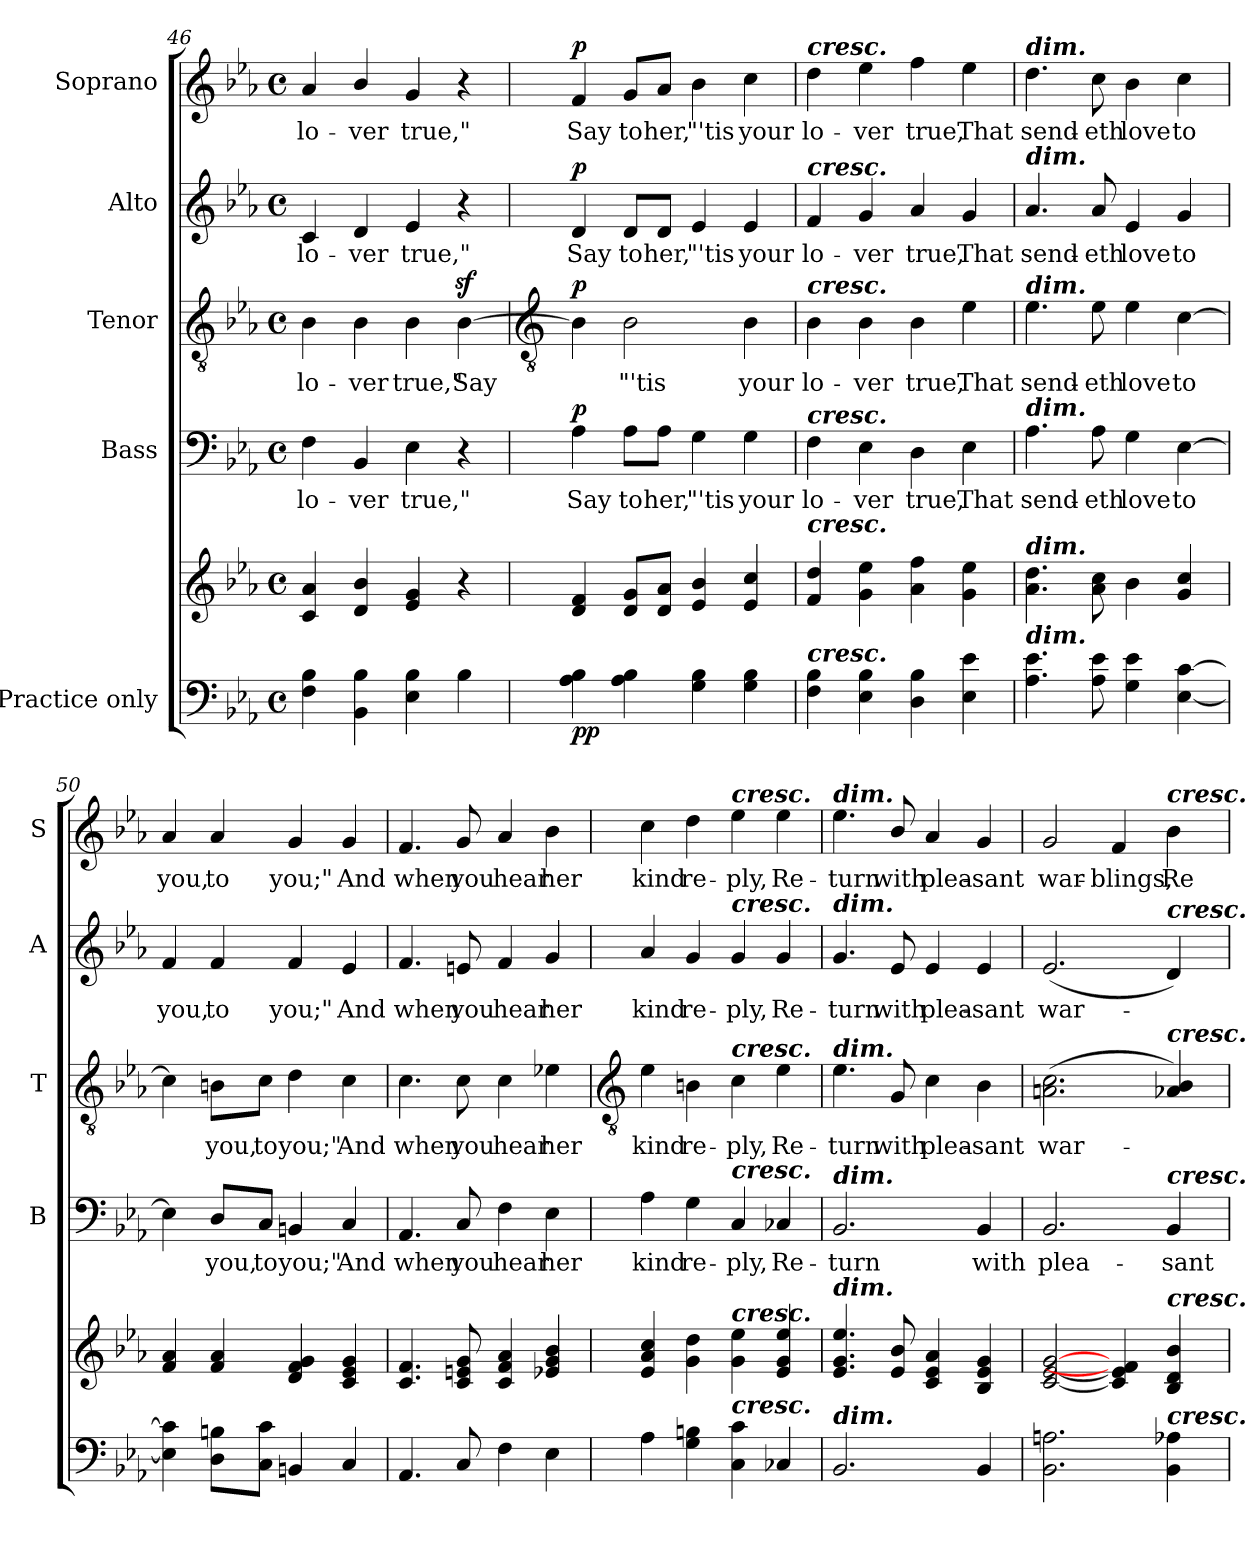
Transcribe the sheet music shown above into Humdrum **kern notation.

**kern	**kern	**dynam	**kern	**text	**dynam	**kern	**text	**dynam	**kern	**text	**dynam	**kern	**text	**dynam
*part5	*part5	*part5	*part4	*part4	*part4	*part3	*part3	*part3	*part2	*part2	*part2	*part1	*part1	*part1
*staff6	*staff5	*staff5/6	*staff4	*staff4	*staff4	*staff3	*staff3	*staff3	*staff2	*staff2	*staff2	*staff1	*staff1	*staff1
*I"Practice only	*	*	*I"Bass	*	*	*I"Tenor	*	*	*I"Alto	*	*	*I"Soprano	*	*
*	*	*	*I'B	*	*	*I'T	*	*	*I'A	*	*	*I'S	*	*
*clefF4	*clefG2	*	*clefF4	*	*	*clefGv2	*	*	*clefG2	*	*	*clefG2	*	*
*k[b-e-a-]	*k[b-e-a-]	*	*k[b-e-a-]	*	*	*k[b-e-a-]	*	*	*k[b-e-a-]	*	*	*k[b-e-a-]	*	*
*E-:	*E-:	*	*E-:	*	*	*E-:	*	*	*E-:	*	*	*E-:	*	*
*M4/4	*M4/4	*	*M4/4	*	*	*M4/4	*	*	*M4/4	*	*	*M4/4	*	*
*met(c)	*met(c)	*	*met(c)	*	*	*met(c)	*	*	*met(c)	*	*	*met(c)	*	*
=46	=46	=46	=46	=46	=46	=46	=46	=46	=46	=46	=46	=46	=46	=46
*^	*	*	*	*	*	*	*	*	*	*	*	*	*	*
!	!	!	!	!	!LO:LY:b	!	!	!LO:LY:b	!	!	!LO:LY:b	!	!	!LO:LY:b	!
1ryy	4F\ 4B-\	4c 4a-	.	4F	lo-	.	4B-	lo-	.	4c	lo-	.	4a-	lo-	.
!	!	!	!	!	!LO:LY:b	!	!	!LO:LY:b	!	!	!LO:LY:b	!	!	!LO:LY:b	!
.	4BB-\ 4B-\	4d/ 4b-/	.	4BB-	-ver	.	4B-	-ver	.	4d	-ver	.	4b-/	-ver	.
!	!	!	!	!	!LO:LY:b	!	!	!LO:LY:b	!	!	!LO:LY:b	!	!	!LO:LY:b	!
.	4E-\ 4B-\	4e- 4g	.	4E-	true,"	.	4B-	true,"	.	4e-	true,"	.	4g	true,"	.
!	!	!	!	!	!	!	!	!LO:LY:b	!	!	!	!	!	!	!
.	4B-\	4r	.	4r	.	.	[4B-z<	Say	.	4r	.	.	4r	.	.
*v	*v	*	*	*	*	*	*	*	*	*	*	*	*	*	*
!!LO:LB:g=z
=47	=47	=47	=47	=47	=47	=47	=47	=47	=47	=47	=47	=47	=47	=47
*	*	*	*	*	*	*clefGv2	*	*	*	*	*	*	*	*
*^	*	*	*	*	*	*	*	*	*	*	*	*	*	*
!	!	!	!LO:DY:b=2	!	!LO:LY:b	!	!	!	!	!	!LO:LY:b	!	!	!LO:LY:b	!
!	!	!	!LO:DY:n=1:b	!	!	!LO:DY:b	!	!	!LO:DY:b	!	!	!LO:DY:b	!	!	!LO:DY:b
*v	*v	*	*	*	*	*	*	*	*	*	*	*	*	*	*
4A- 4B-	4d 4f	p p	4A-	Say	p	4B-]	.	p	4d	Say	p	4f	Say	p
!	!	!	!	!LO:LY:b	!	!	!LO:LY:b	!	!	!LO:LY:b	!	!	!LO:LY:b	!
4A- 4B-	8d 8gL	.	8A-\L	to	.	2B-	"'tis	.	8d/L	to	.	8g/L	to	.
!	!	!	!	!LO:LY:b	!	!	!	!	!	!LO:LY:b	!	!	!LO:LY:b	!
.	8d 8a-J	.	8A-\J	her,	.	.	.	.	8d/J	her,	.	8a-/J	her,	.
!	!	!	!	!LO:LY:b	!	!	!	!	!	!LO:LY:b	!	!	!LO:LY:b	!
4G 4B-	4e- 4b-	.	4G	"'tis	.	.	.	.	4e-	"'tis	.	4b-	"'tis	.
!	!	!	!	!LO:LY:b	!	!	!LO:LY:b	!	!	!LO:LY:b	!	!	!LO:LY:b	!
4G 4B-	4e- 4cc	.	4G	your	.	4B-	your	.	4e-	your	.	4cc	your	.
=48	=48	=48	=48	=48	=48	=48	=48	=48	=48	=48	=48	=48	=48	=48
!	!	!	!	!	!	!	!	!	!	!	!	!LO:TX:a:Bi:t=cresc.	!	!
!	!	!	!	!	!	!	!	!	!LO:TX:a:Bi:t=cresc.	!	!	!	!	!
!	!	!	!	!	!	!LO:TX:a:Bi:t=cresc.	!	!	!	!	!	!	!	!
!	!	!	!LO:TX:a:Bi:t=cresc.	!	!	!	!	!	!	!	!	!	!	!
!	!LO:TX:a:Bi:t=cresc.	!	!	!	!	!	!	!	!	!	!	!	!	!
!LO:TX:a:Bi:t=cresc.	!	!	!	!	!	!	!	!	!	!	!	!	!	!
!	!	!	!	!LO:LY:b	!	!	!LO:LY:b	!	!	!LO:LY:b	!	!	!LO:LY:b	!
4F 4B-	4f 4dd	.	4F	lo-	.	4B-	lo-	.	4f	lo-	.	4dd	lo-	.
!	!	!	!	!LO:LY:b	!	!	!LO:LY:b	!	!	!LO:LY:b	!	!	!LO:LY:b	!
4E- 4B-	4g 4ee-	.	4E-	-ver	.	4B-	-ver	.	4g	-ver	.	4ee-	-ver	.
!	!	!	!	!LO:LY:b	!	!	!LO:LY:b	!	!	!LO:LY:b	!	!	!LO:LY:b	!
4D 4B-	4a- 4ff	.	4D	true,	.	4B-	true,	.	4a-	true,	.	4ff	true,	.
!	!	!	!	!LO:LY:b	!	!	!LO:LY:b	!	!	!LO:LY:b	!	!	!LO:LY:b	!
4E- 4e-	4g 4ee-	.	4E-	That	.	4e-	That	.	4g	That	.	4ee-	That	.
=49	=49	=49	=49	=49	=49	=49	=49	=49	=49	=49	=49	=49	=49	=49
!	!	!	!	!	!	!	!	!	!	!	!	!LO:TX:a:Bi:t=dim.	!	!
!	!	!	!	!	!	!	!	!	!LO:TX:a:Bi:t=dim.	!	!	!	!	!
!	!	!	!	!	!	!LO:TX:a:Bi:t=dim.	!	!	!	!	!	!	!	!
!	!	!	!LO:TX:a:Bi:t=dim.	!	!	!	!	!	!	!	!	!	!	!
!	!LO:TX:a:Bi:t=dim.	!	!	!	!	!	!	!	!	!	!	!	!	!
!LO:TX:a:Bi:t=dim.	!	!	!	!	!	!	!	!	!	!	!	!	!	!
!	!	!	!	!LO:LY:b	!	!	!LO:LY:b	!	!	!LO:LY:b	!	!	!LO:LY:b	!
4.A- 4.e-	4.a- 4.dd	.	4.A-	send-	.	4.e-	send-	.	4.a-	send-	.	4.dd	send-	.
!	!	!	!	!LO:LY:b	!	!	!LO:LY:b	!	!	!LO:LY:b	!	!	!LO:LY:b	!
8A- 8e-	8a- 8cc	.	8A-	-eth	.	8e-	-eth	.	8a-	-eth	.	8cc	-eth	.
!	!	!	!	!LO:LY:b	!	!	!LO:LY:b	!	!	!LO:LY:b	!	!	!LO:LY:b	!
4G 4e-	4b-	.	4G	love	.	4e-	love	.	4e-	love	.	4b-	love	.
!	!	!	!	!LO:LY:b	!	!	!LO:LY:b	!	!	!LO:LY:b	!	!	!LO:LY:b	!
[4E- [4c	4g 4cc	.	[4E-	to	.	[4c	to	.	4g	to	.	4cc	to	.
=50	=50	=50	=50	=50	=50	=50	=50	=50	=50	=50	=50	=50	=50	=50
!	!	!	!	!	!	!	!	!	!	!LO:LY:b	!	!	!LO:LY:b	!
4E-] 4c]	4f 4a-	.	4E-]	.	.	4c]	.	.	4f	you,	.	4a-	you,	.
!	!	!	!	!LO:LY:b	!	!	!LO:LY:b	!	!	!LO:LY:b	!	!	!LO:LY:b	!
8D 8BnL	4f 4a-	.	8D/L	you,	.	8Bn\L	you,	.	4f	to	.	4a-	to	.
!	!	!	!	!LO:LY:b	!	!	!LO:LY:b	!	!	!	!	!	!	!
8C 8cJ	.	.	8C/J	to	.	8c\J	to	.	.	.	.	.	.	.
!	!	!	!	!LO:LY:b	!	!	!LO:LY:b	!	!	!LO:LY:b	!	!	!LO:LY:b	!
4BBn	4d 4f 4g	.	4BBn	you;"	.	4d	you;"	.	4f	you;"	.	4g	you;"	.
!	!	!	!	!LO:LY:b	!	!	!LO:LY:b	!	!	!LO:LY:b	!	!	!LO:LY:b	!
4C	4c 4e- 4g	.	4C	And	.	4c	And	.	4e-	And	.	4g	And	.
=51	=51	=51	=51	=51	=51	=51	=51	=51	=51	=51	=51	=51	=51	=51
!	!	!	!	!LO:LY:b	!	!	!LO:LY:b	!	!	!LO:LY:b	!	!	!LO:LY:b	!
4.AA-	4.c 4.f	.	4.AA-	when	.	4.c	when	.	4.f	when	.	4.f	when	.
!	!	!	!	!LO:LY:b	!	!	!LO:LY:b	!	!	!LO:LY:b	!	!	!LO:LY:b	!
8C	8c 8en 8g	.	8C	you	.	8c	you	.	8en	you	.	8g	you	.
!	!	!	!	!LO:LY:b	!	!	!LO:LY:b	!	!	!LO:LY:b	!	!	!LO:LY:b	!
4F	4c 4f 4a-	.	4F	hear	.	4c	hear	.	4f	hear	.	4a-	hear	.
!	!	!	!	!LO:LY:b	!	!	!LO:LY:b	!	!	!LO:LY:b	!	!	!LO:LY:b	!
4E-	4e-X 4g 4b-	.	4E-	her	.	4e-X	her	.	4g	her	.	4b-	her	.
!!LO:LB:g=z
=52	=52	=52	=52	=52	=52	=52	=52	=52	=52	=52	=52	=52	=52	=52
*	*	*	*	*	*	*clefGv2	*	*	*	*	*	*	*	*
!	!	!	!	!LO:LY:b	!	!	!LO:LY:b	!	!	!LO:LY:b	!	!	!LO:LY:b	!
4A-	4e- 4a- 4cc	.	4A-	kind	.	4e-	kind	.	4a-	kind	.	4cc	kind	.
!	!	!	!	!LO:LY:b	!	!	!LO:LY:b	!	!	!LO:LY:b	!	!	!LO:LY:b	!
4G 4Bn	4g 4dd	.	4G	re-	.	4Bn	re-	.	4g	re-	.	4dd	re-	.
!	!	!	!	!	!	!	!	!	!	!	!	!LO:TX:a:Bi:t=cresc.	!	!
!	!	!	!	!	!	!	!	!	!LO:TX:a:Bi:t=cresc.	!	!	!	!	!
!	!	!	!	!	!	!LO:TX:a:Bi:t=cresc.	!	!	!	!	!	!	!	!
!	!	!	!LO:TX:a:Bi:t=cresc.	!	!	!	!	!	!	!	!	!	!	!
!	!LO:TX:a:Bi:t=cresc.	!	!	!	!	!	!	!	!	!	!	!	!	!
!LO:TX:a:Bi:t=cresc.	!	!	!	!	!	!	!	!	!	!	!	!	!	!
!	!	!	!	!LO:LY:b	!	!	!LO:LY:b	!	!	!LO:LY:b	!	!	!LO:LY:b	!
4C 4c	4g 4ee-	.	4C	-ply,	.	4c	-ply,	.	4g	-ply,	.	4ee-	-ply,	.
!	!	!	!	!LO:LY:b	!	!	!LO:LY:b	!	!	!LO:LY:b	!	!	!LO:LY:b	!
4C-X	4e- 4g 4ee-	.	4C-X	Re-	.	4e-	Re-	.	4g	Re-	.	4ee-	Re-	.
=53	=53	=53	=53	=53	=53	=53	=53	=53	=53	=53	=53	=53	=53	=53
!	!	!	!	!	!	!	!	!	!	!	!	!LO:TX:a:Bi:t=dim.	!	!
!	!	!	!	!	!	!	!	!	!LO:TX:a:Bi:t=dim.	!	!	!	!	!
!	!	!	!	!	!	!LO:TX:a:Bi:t=dim.	!	!	!	!	!	!	!	!
!	!	!	!LO:TX:a:Bi:t=dim.	!	!	!	!	!	!	!	!	!	!	!
!	!LO:TX:a:Bi:t=dim.	!	!	!	!	!	!	!	!	!	!	!	!	!
!LO:TX:a:Bi:t=dim.	!	!	!	!	!	!	!	!	!	!	!	!	!	!
!	!	!	!	!LO:LY:b	!	!	!LO:LY:b	!	!	!LO:LY:b	!	!	!LO:LY:b	!
2.BB-	4.e- 4.g 4.ee-	.	2.BB-	-turn	.	4.e-	-turn	.	4.g	-turn	.	4.ee-	-turn	.
!	!	!	!	!	!	!	!LO:LY:b	!	!	!LO:LY:b	!	!	!LO:LY:b	!
.	8e-/ 8b-/	.	.	.	.	8G	with	.	8e-	with	.	8b-/	with	.
!	!	!	!	!	!	!	!LO:LY:b	!	!	!LO:LY:b	!	!	!LO:LY:b	!
.	4c 4e- 4a-	.	.	.	.	4c	plea-	.	4e-	plea-	.	4a-	plea-	.
!	!	!	!	!LO:LY:b	!	!	!LO:LY:b	!	!	!LO:LY:b	!	!	!LO:LY:b	!
4BB-	4B- 4e- 4g	.	4BB-	with	.	4B-	-sant	.	4e-	-sant	.	4g	-sant	.
=54	=54	=54	=54	=54	=54	=54	=54	=54	=54	=54	=54	=54	=54	=54
!	!	!	!	!LO:LY:b	!	!	!LO:LY:b	!	!	!LO:LY:b	!	!	!LO:LY:b	!
2.BB- 2.An	[2c [2e- [2g	.	2.BB-	plea-	.	(>2.An 2.c	war-	.	(<2.e-	war-	.	2g	war-	.
!	!	!	!	!	!	!	!	!	!	!	!	!	!LO:LY:b	!
.	4c] 4e-] 4f]	.	.	.	.	.	.	.	.	.	.	4f	-blings,	.
!	!	!	!	!	!	!	!	!	!	!	!	!LO:TX:a:Bi:t=cresc.	!	!
!	!	!	!	!	!	!	!	!	!LO:TX:a:Bi:t=cresc.	!	!	!	!	!
!	!	!	!	!	!	!LO:TX:a:Bi:t=cresc.	!	!	!	!	!	!	!	!
!	!	!	!LO:TX:a:Bi:t=cresc.	!	!	!	!	!	!	!	!	!	!	!
!	!LO:TX:a:Bi:t=cresc.	!	!	!	!	!	!	!	!	!	!	!	!	!
!LO:TX:a:Bi:t=cresc.	!	!	!	!	!	!	!	!	!	!	!	!	!	!
!	!	!	!	!LO:LY:b	!	!	!	!	!	!	!	!	!LO:LY:b	!
4BB- 4A-X	4B- 4d 4b-	.	4BB-	-sant	.	4A-X 4B-)	.	.	4d)	.	.	4b-	Re-	.
=	=	=	=	=	=	=	=	=	=	=	=	=	=	=
*-	*-	*-	*-	*-	*-	*-	*-	*-	*-	*-	*-	*-	*-	*-
